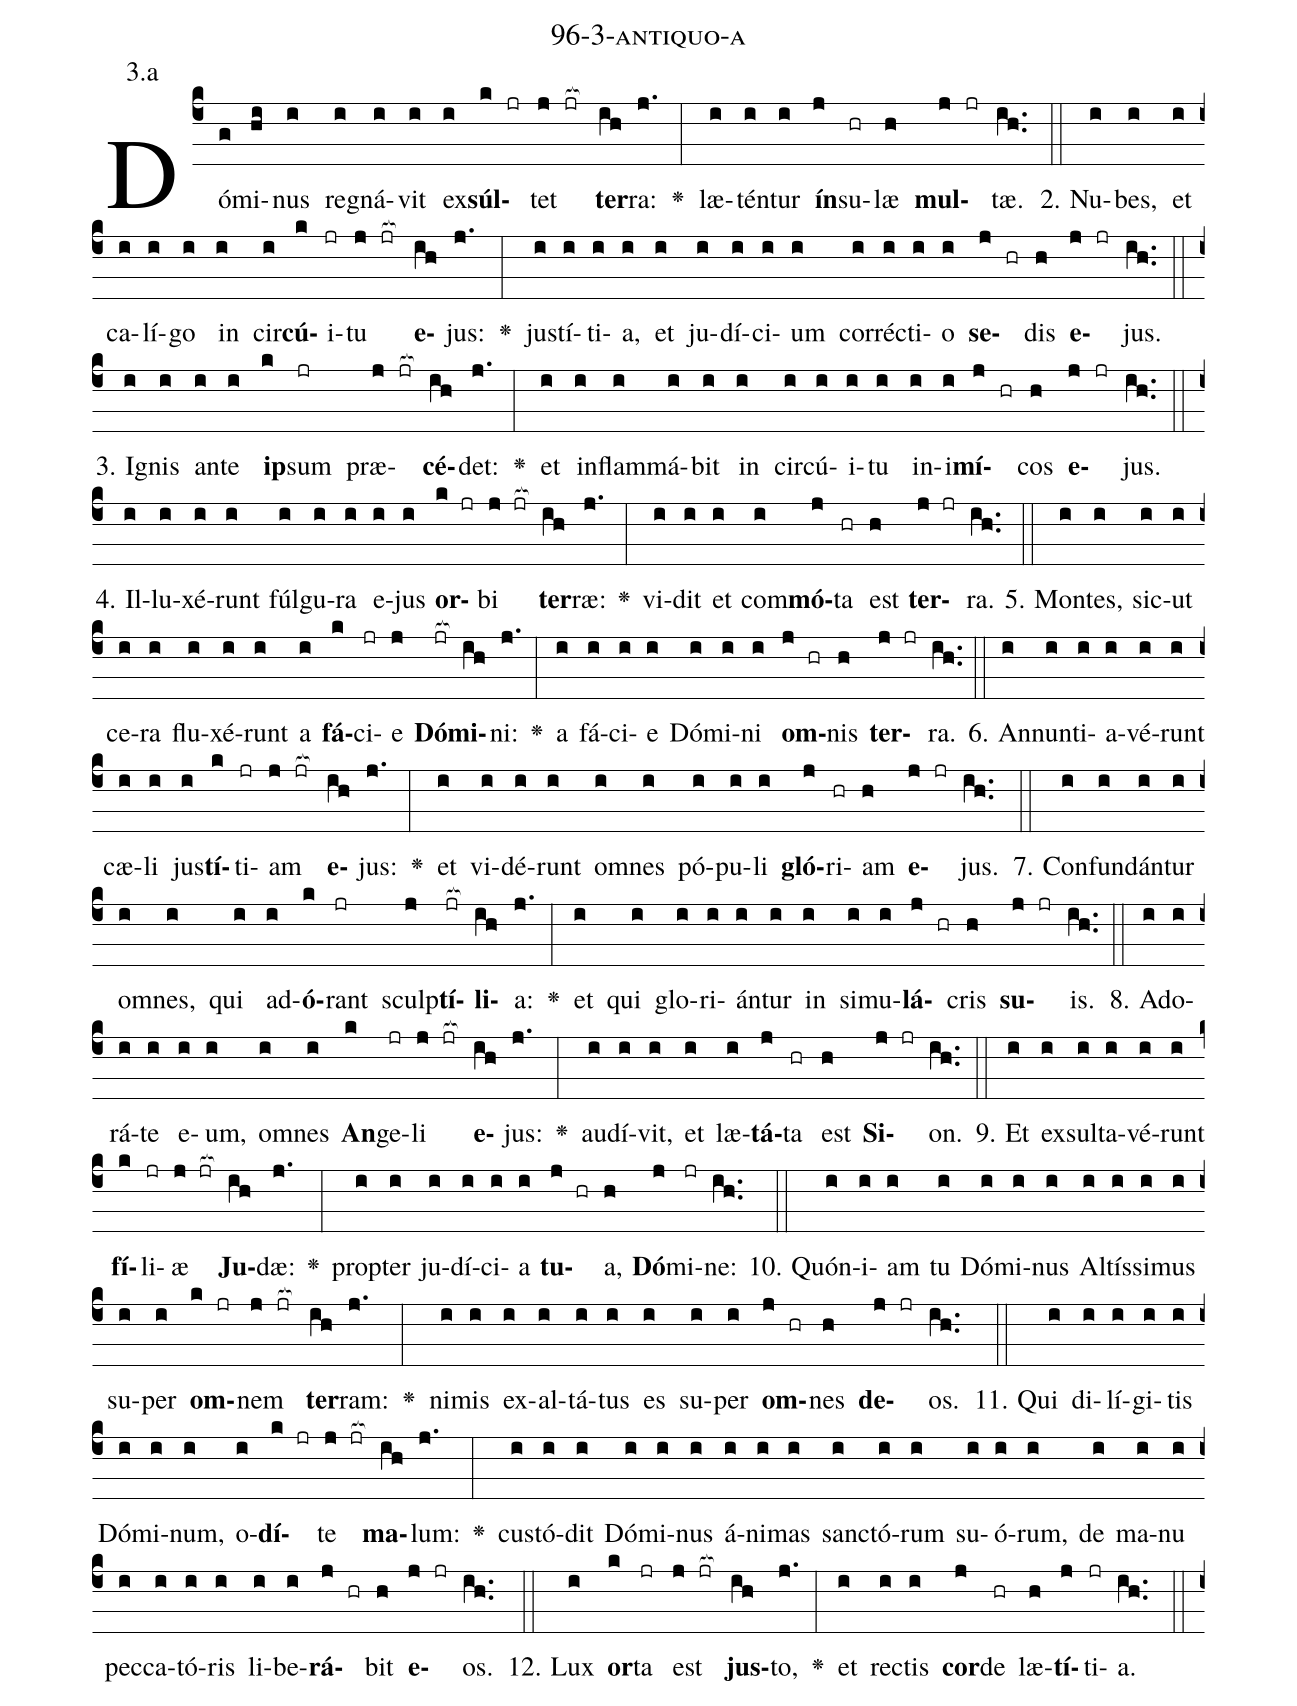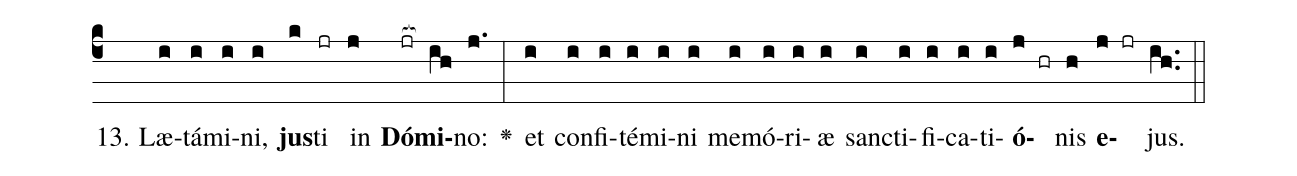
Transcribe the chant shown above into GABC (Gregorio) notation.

name: 96-3-antiquo-a;
annotation: 3.a;
%%
(c4)Dó(g)mi(hi)nus(i) re(i)gná(i)vit(i) ex(i)<b>súl</b>(k jr)tet(j jr[ocb:1{]) <b>ter</b>(ih[ocb:0}])ra:(j.) <v>\greheightstar</v>(:) læ(i)tén(i)tur(i) <b>ín</b>(j)su(hr)læ(h) <b>mul</b>(j jr)tæ.(ih..) (::)
2. Nu(i)bes,(i) et(i) ca(i)lí(i)go(i) in(i) cir(i)<b>cú</b>(k)i(jr)tu(j jr[ocb:1{]) <b>e</b>(ih[ocb:0}])jus:(j.) <v>\greheightstar</v>(:) jus(i)tí(i)ti(i)a,(i) et(i) ju(i)dí(i)ci(i)um(i) cor(i)réc(i)ti(i)o(i) <b>se</b>(j hr)dis(h) <b>e</b>(j jr)jus.(ih..) (::)
3. I(i)gnis(i) an(i)te(i) <b>ip</b>(k)sum(jr) præ(j jr[ocb:1{])<b>cé</b>(ih[ocb:0}])det:(j.) <v>\greheightstar</v>(:) et(i) in(i)flam(i)má(i)bit(i) in(i) cir(i)cú(i)i(i)tu(i) in(i)i(i)<b>mí</b>(j hr)cos(h) <b>e</b>(j jr)jus.(ih..) (::)
4. Il(i)lu(i)xé(i)runt(i) fúl(i)gu(i)ra(i) e(i)jus(i) <b>or</b>(k jr)bi(j jr[ocb:1{]) <b>ter</b>(ih[ocb:0}])ræ:(j.) <v>\greheightstar</v>(:) vi(i)dit(i) et(i) com(i)<b>mó</b>(j)ta(hr) est(h) <b>ter</b>(j jr)ra.(ih..) (::)
5. Mon(i)tes,(i) sic(i)ut(i) ce(i)ra(i) flu(i)xé(i)runt(i) a(i) <b>fá</b>(k)ci(jr)e(j) <b>Dó</b>(jr[ocb:1{])<b>mi</b>(ih[ocb:0}])ni:(j.) <v>\greheightstar</v>(:) a(i) fá(i)ci(i)e(i) Dó(i)mi(i)ni(i) <b>om</b>(j hr)nis(h) <b>ter</b>(j jr)ra.(ih..) (::)
6. An(i)nun(i)ti(i)a(i)vé(i)runt(i) cæ(i)li(i) jus(i)<b>tí</b>(k)ti(jr)am(j jr[ocb:1{]) <b>e</b>(ih[ocb:0}])jus:(j.) <v>\greheightstar</v>(:) et(i) vi(i)dé(i)runt(i) om(i)nes(i) pó(i)pu(i)li(i) <b>gló</b>(j)ri(hr)am(h) <b>e</b>(j jr)jus.(ih..) (::)
7. Con(i)fun(i)dán(i)tur(i) om(i)nes,(i) qui(i) ad(i)<b>ó</b>(k)rant(jr) sculp(j)<b>tí</b>(jr[ocb:1{])<b>li</b>(ih[ocb:0}])a:(j.) <v>\greheightstar</v>(:) et(i) qui(i) glo(i)ri(i)án(i)tur(i) in(i) si(i)mu(i)<b>lá</b>(j hr)cris(h) <b>su</b>(j jr)is.(ih..) (::)
8. Ad(i)o(i)rá(i)te(i) e(i)um,(i) om(i)nes(i) <b>An</b>(k)ge(jr)li(j jr[ocb:1{]) <b>e</b>(ih[ocb:0}])jus:(j.) <v>\greheightstar</v>(:) au(i)dí(i)vit,(i) et(i) læ(i)<b>tá</b>(j)ta(hr) est(h) <b>Si</b>(j jr)on.(ih..) (::)
9. Et(i) ex(i)sul(i)ta(i)vé(i)runt(i) <b>fí</b>(k)li(jr)æ(j jr[ocb:1{]) <b>Ju</b>(ih[ocb:0}])dæ:(j.) <v>\greheightstar</v>(:) prop(i)ter(i) ju(i)dí(i)ci(i)a(i) <b>tu</b>(j hr)a,(h) <b>Dó</b>(j)mi(jr)ne:(ih..) (::)
10. Quón(i)i(i)am(i) tu(i) Dó(i)mi(i)nus(i) Al(i)tís(i)si(i)mus(i) su(i)per(i) <b>om</b>(k jr)nem(j jr[ocb:1{]) <b>ter</b>(ih[ocb:0}])ram:(j.) <v>\greheightstar</v>(:) ni(i)mis(i) ex(i)al(i)tá(i)tus(i) es(i) su(i)per(i) <b>om</b>(j hr)nes(h) <b>de</b>(j jr)os.(ih..) (::)
11. Qui(i) di(i)lí(i)gi(i)tis(i) Dó(i)mi(i)num,(i) o(i)<b>dí</b>(k jr)te(j jr[ocb:1{]) <b>ma</b>(ih[ocb:0}])lum:(j.) <v>\greheightstar</v>(:) cus(i)tó(i)dit(i) Dó(i)mi(i)nus(i) á(i)ni(i)mas(i) sanc(i)tó(i)rum(i) su(i)ó(i)rum,(i) de(i) ma(i)nu(i) pec(i)ca(i)tó(i)ris(i) li(i)be(i)<b>rá</b>(j hr)bit(h) <b>e</b>(j jr)os.(ih..) (::)
12. Lux(i) <b>or</b>(k)ta(jr) est(j jr[ocb:1{]) <b>jus</b>(ih[ocb:0}])to,(j.) <v>\greheightstar</v>(:) et(i) rec(i)tis(i) <b>cor</b>(j)de(hr) læ(h)<b>tí</b>(j)ti(jr)a.(ih..) (::)
13. Læ(i)tá(i)mi(i)ni,(i) <b>jus</b>(k)ti(jr) in(j) <b>Dó</b>(jr[ocb:1{])<b>mi</b>(ih[ocb:0}])no:(j.) <v>\greheightstar</v>(:) et(i) con(i)fi(i)té(i)mi(i)ni(i) me(i)mó(i)ri(i)æ(i) sanc(i)ti(i)fi(i)ca(i)ti(i)<b>ó</b>(j hr)nis(h) <b>e</b>(j jr)jus.(ih..) (::)
